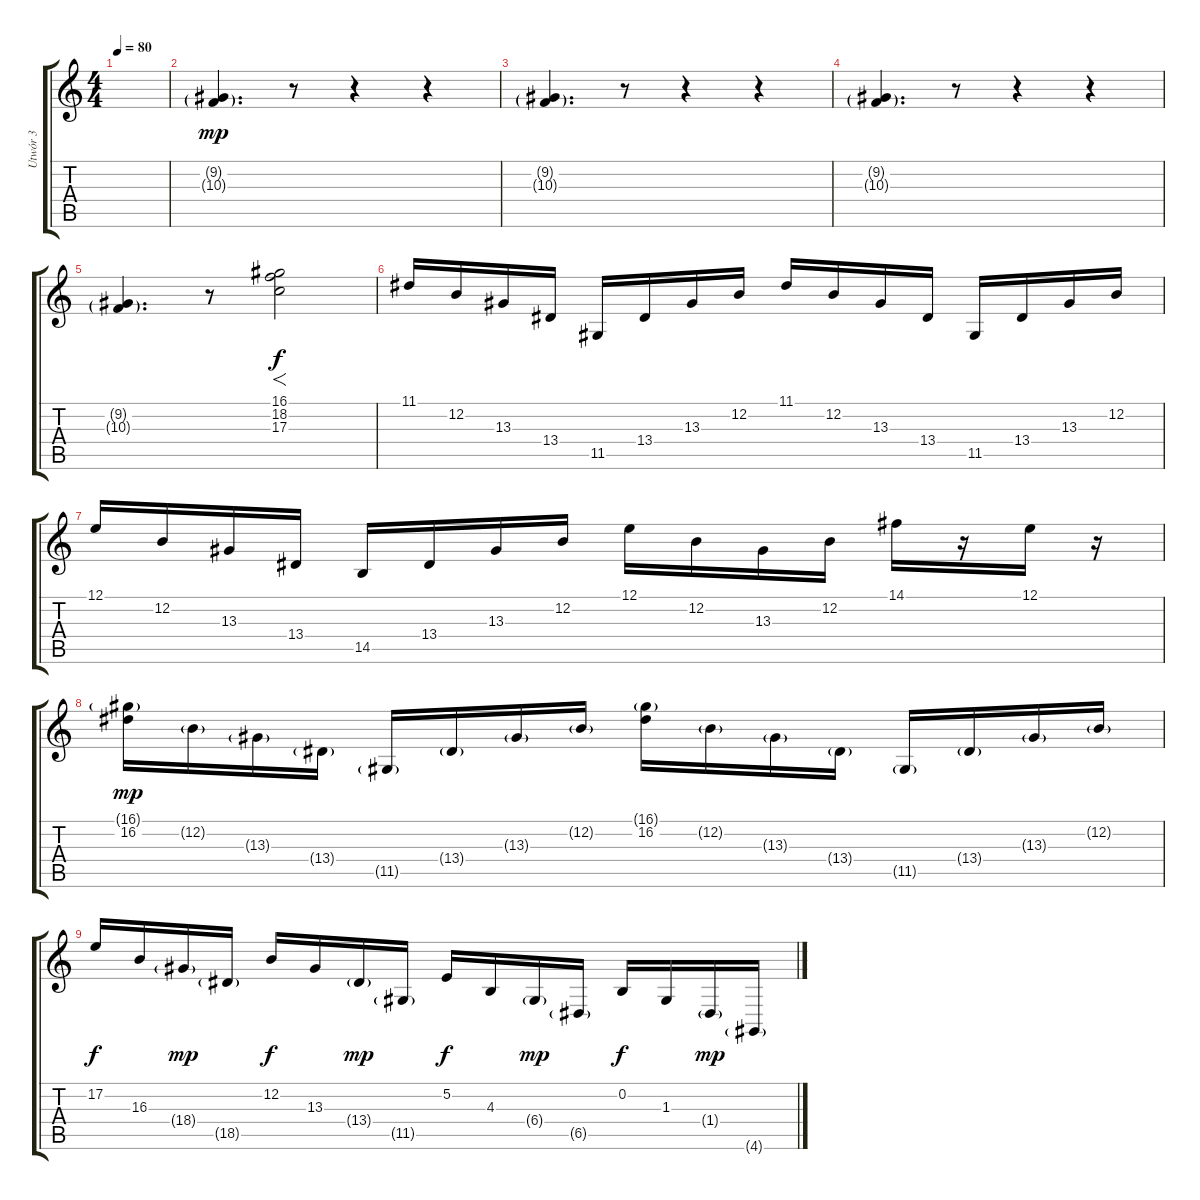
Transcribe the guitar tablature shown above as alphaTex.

\track ("Utwór 3" "Utwór 3") {instrument cello}
\staff {score tabs}
\tuning (E4 B3 G3 D3 A2 E2) {hide}
\ts (4 4)
\tempo 80
\clef g2
\ks c
|
(9.2{g} 10.3{g}).4{d dy mp} r.8 r.4 r.4 |
(9.2{g} 10.3{g}).4{d} r.8 r.4 r.4 |
(9.2{g} 10.3{g}).4{d} r.8 r.4 r.4 |
(9.2{g} 10.3{g}).4{d} r.8 (16.1 18.2 17.3).2{f dy f} |
11.1.16 12.2.16 13.3.16 13.4.16 11.5.16 13.4.16 13.3.16 12.2.16 11.1.16 12.2.16 13.3.16 13.4.16 11.5.16 13.4.16 13.3.16 12.2.16 |
12.1.16 12.2.16 13.3.16 13.4.16 14.5.16 13.4.16 13.3.16 12.2.16 12.1.16 12.2.16 13.3.16 12.2.16 14.1.16 r.16 12.1.16 r.16 |
(16.1{g} 16.2).16{dy mp} 12.2{g}.16 13.3{g}.16 13.4{g}.16 11.5{g}.16 13.4{g}.16 13.3{g}.16 12.2{g}.16 (16.1{g} 16.2).16 12.2{g}.16 13.3{g}.16 13.4{g}.16 11.5{g}.16 13.4{g}.16 13.3{g}.16 12.2{g}.16 |
17.2.16{dy f} 16.3.16 18.4{g}.16{dy mp} 18.5{g}.16 12.2.16{dy f} 13.3.16 13.4{g}.16{dy mp} 11.5{g}.16 5.2.16{dy f} 4.3.16 6.4{g}.16{dy mp} 6.5{g}.16 0.2.16{dy f} 1.3.16 1.4{g}.16{dy mp} 4.6{g}.16
